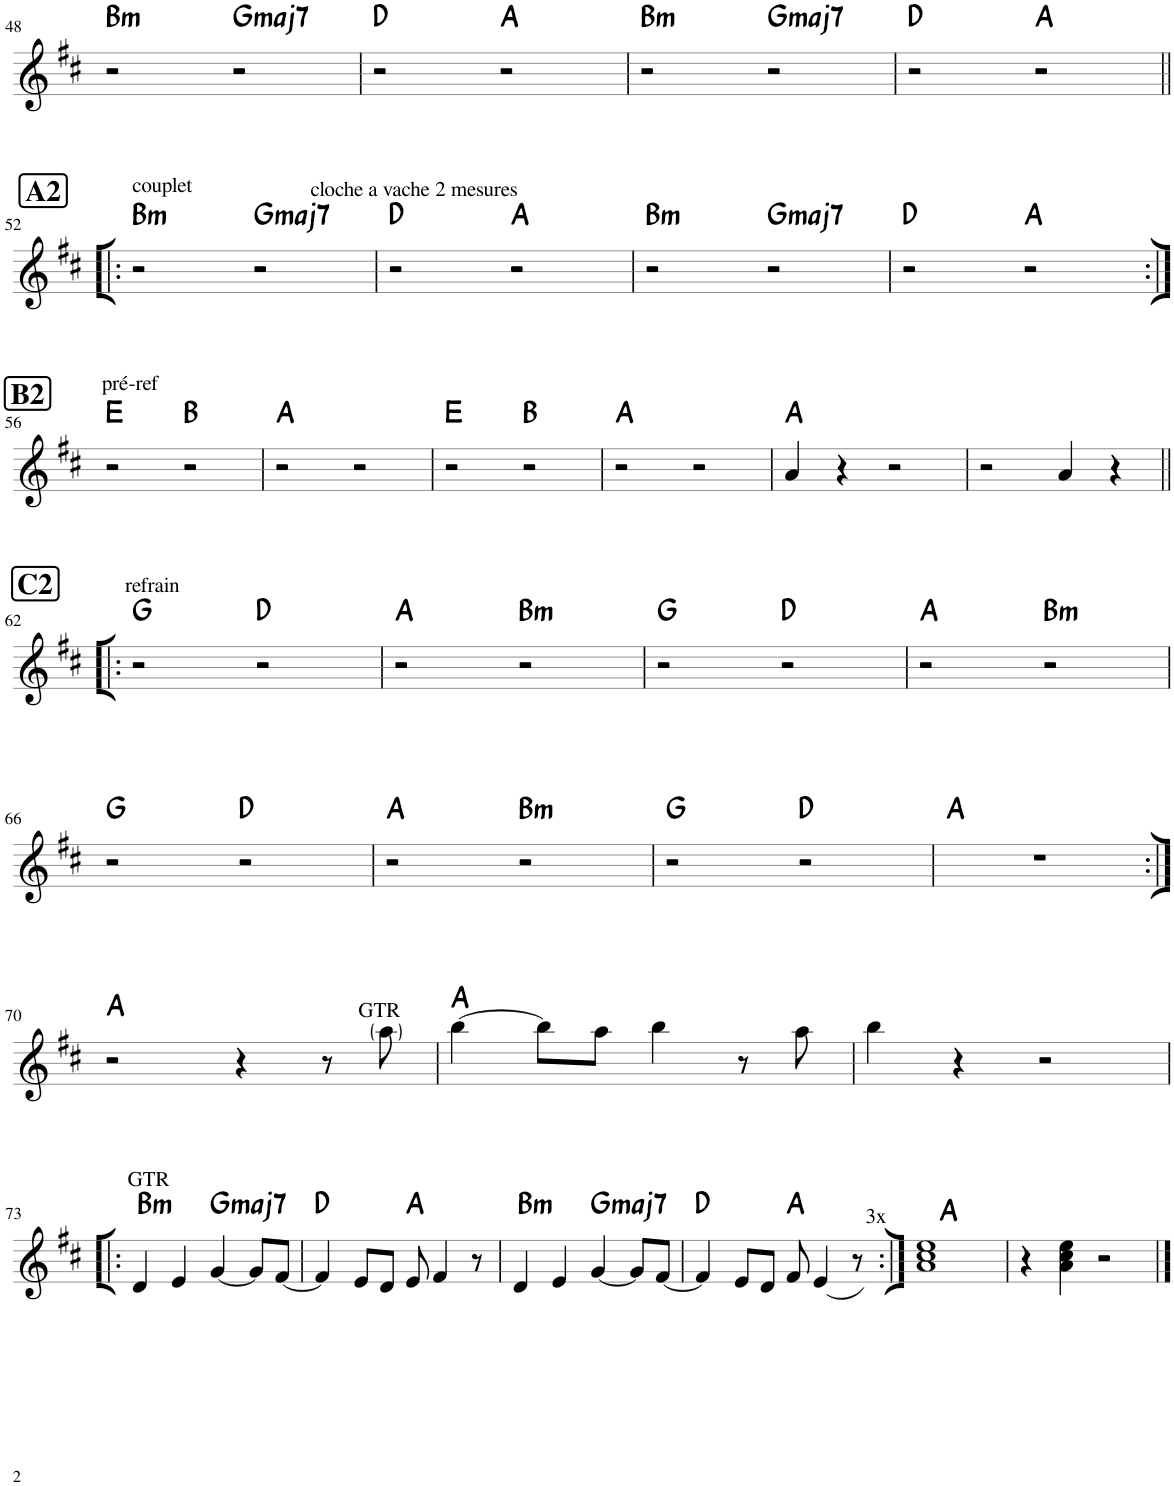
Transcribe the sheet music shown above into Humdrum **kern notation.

**kern	**harte
*part1	*part1
*staff1	*
*I"Piano	*
*I'Pno.	*
!!LO:PB:g=z
*clefG2	*
*k[f#c#]	*
*M4/4	*
=48	=48
!	!LO:H:kt=m
2r	B:min
!	!LO:H:kt=maj7
2r	G:maj7
=49	=49
2r	D:maj
2r	A:maj
=50	=50
!	!LO:H:kt=m
2r	B:min
!	!LO:H:kt=maj7
2r	G:maj7
=51	=51
2r	D:maj
2r	A:maj
!!LO:LB:g=z
!!LO:REH:place=s1:a:B:cj:fs=14:t=A2
=52!|:	=52!|:
!LO:TX:a:t=cloche a vache 2 mesures	!
!LO:TX:a:t=couplet	!LO:H:kt=m
2r	B:min
!	!LO:H:kt=maj7
2r	G:maj7
=53	=53
2r	D:maj
2r	A:maj
=54	=54
!	!LO:H:kt=m
2r	B:min
!	!LO:H:kt=maj7
2r	G:maj7
=55	=55
2r	D:maj
2r	A:maj
!!LO:LB:g=z
!!LO:REH:place=s1:a:B:cj:fs=14:t=B2
=56:|!	=56:|!
!LO:TX:a:t=pré-ref	!
2r	E:maj
2r	B:maj
=57	=57
2r	A:maj
2r	.
=58	=58
2r	E:maj
2r	B:maj
=59	=59
2r	A:maj
2r	.
=60	=60
4a/	A:maj
4r	.
2r	.
=61	=61
2r	.
4a/	.
4r	.
!!LO:LB:g=z
!!LO:REH:place=s1:a:B:cj:fs=14:t=C2
=62!|:	=62!|:
!LO:TX:a:t=refrain	!
2r	G:maj
2r	D:maj
=63	=63
2r	A:maj
!	!LO:H:kt=m
2r	B:min
=64	=64
2r	G:maj
2r	D:maj
=65	=65
2r	A:maj
!	!LO:H:kt=m
2r	B:min
!!LO:LB:g=z
=66	=66
2r	G:maj
2r	D:maj
=67	=67
2r	A:maj
!	!LO:H:kt=m
2r	B:min
=68	=68
2r	G:maj
2r	D:maj
=69	=69
1r	A:maj
!!LO:LB:g=z
=70:|!	=70:|!
2r	A:maj
4r	.
8r	.
!LO:TX:a:t=GTR	!
8aa\	.
=71	=71
[4bb\	A:maj
8bb\L]	.
8aa\J	.
4bb\	.
8r	.
8aa\	.
=72	=72
4bb\	.
4r	.
2r	.
!!LO:LB:g=z
=73!|:	=73!|:
!LO:TX:a:t=GTR	!LO:H:kt=m
4d/	B:min
4e/	.
!	!LO:H:kt=maj7
[4g/	G:maj7
8g/L]	.
[8f#/J	.
=74	=74
4f#/]	D:maj
8e/L	.
8d/J	.
8e/	A:maj
4f#/	.
8r	.
=75	=75
!	!LO:H:kt=m
4d/	B:min
4e/	.
!	!LO:H:kt=maj7
[4g/	G:maj7
8g/L]	.
[8f#/J	.
=76	=76
4f#/]	D:maj
8e/L	.
8d/J	.
8f#/	A:maj
(4e/	.
!LO:TX:a:t=3x	!
8r)	.
=77:|!	=77:|!
1a 1cc# 1ee	A:maj
=78	=78
4r	.
4a\ 4cc#\ 4ee\	.
2r	.
==	==
*-	*-
